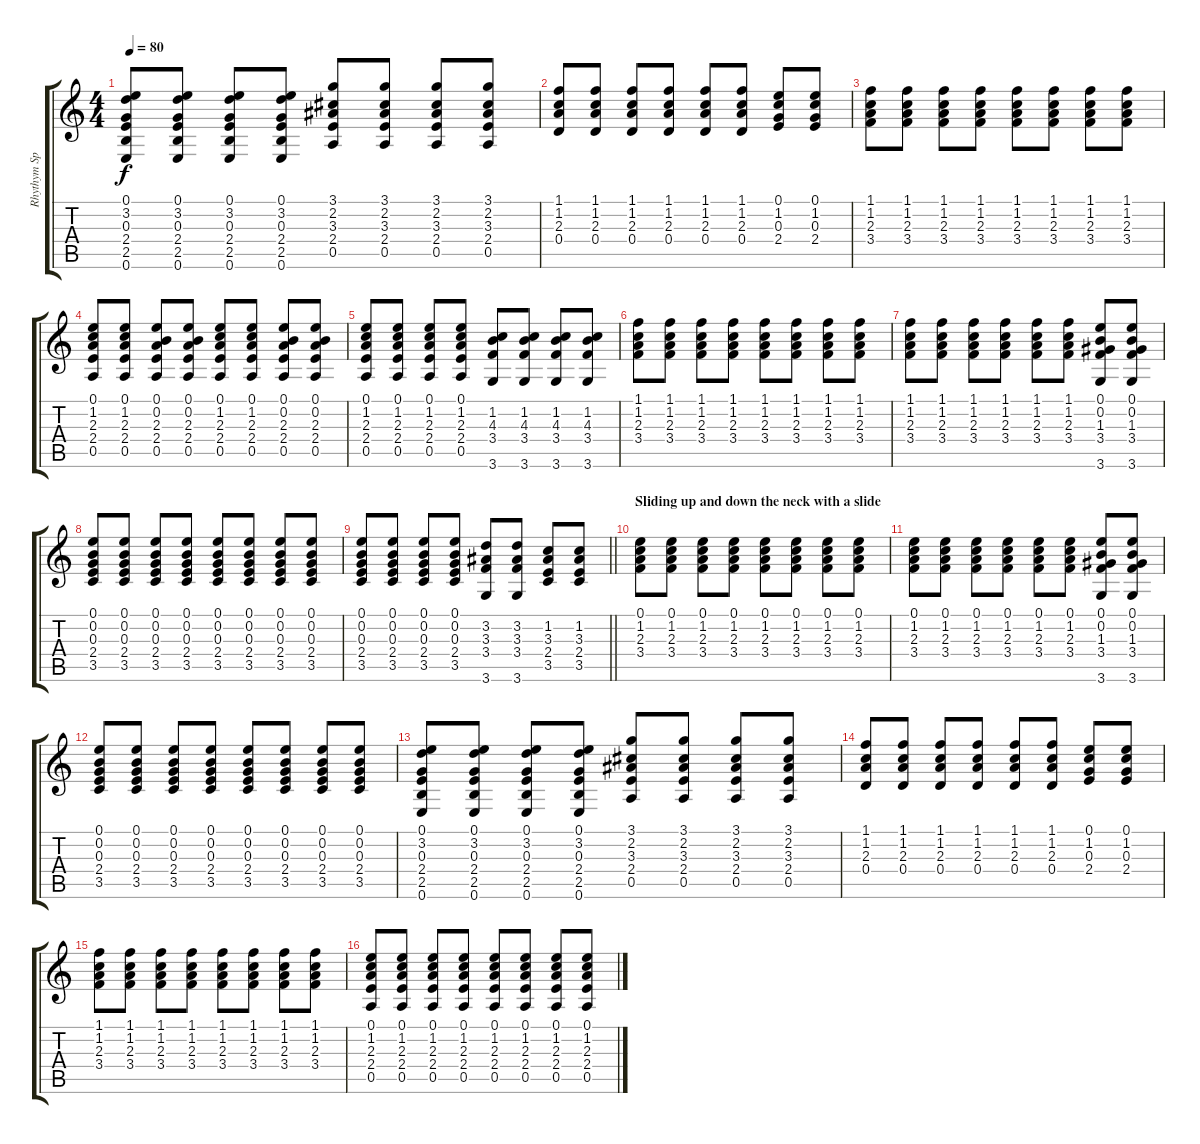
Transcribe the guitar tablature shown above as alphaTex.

\track ("Rhythym Spanish Guitar" "Rhythym Sp") {instrument acousticguitarnylon}
\staff {score tabs}
\tuning (E4 B3 G3 D3 A2 E2) {hide}
\ts (4 4)
\tempo 80
\clef g2
\ks c
(0.1 3.2 0.3 2.4 2.5 0.6).8{dy f} (0.1 3.2 0.3 2.4 2.5 0.6).8 (0.1 3.2 0.3 2.4 2.5 0.6).8 (0.1 3.2 0.3 2.4 2.5 0.6).8 (3.1 2.2 3.3 2.4 0.5).8 (3.1 2.2 3.3 2.4 0.5).8 (3.1 2.2 3.3 2.4 0.5).8 (3.1 2.2 3.3 2.4 0.5).8 |
(1.1 1.2 2.3 0.4).8 (1.1 1.2 2.3 0.4).8 (1.1 1.2 2.3 0.4).8 (1.1 1.2 2.3 0.4).8 (1.1 1.2 2.3 0.4).8 (1.1 1.2 2.3 0.4).8 (0.1 1.2 0.3 2.4).8 (0.1 1.2 0.3 2.4).8 |
(1.1 1.2 2.3 3.4).8 (1.1 1.2 2.3 3.4).8 (1.1 1.2 2.3 3.4).8 (1.1 1.2 2.3 3.4).8 (1.1 1.2 2.3 3.4).8 (1.1 1.2 2.3 3.4).8 (1.1 1.2 2.3 3.4).8 (1.1 1.2 2.3 3.4).8 |
(0.1 1.2 2.3 2.4 0.5).8 (0.1 1.2 2.3 2.4 0.5).8 (0.1 0.2 2.3 2.4 0.5).8 (0.1 0.2 2.3 2.4 0.5).8 (0.1 1.2 2.3 2.4 0.5).8 (0.1 1.2 2.3 2.4 0.5).8 (0.1 0.2 2.3 2.4 0.5).8 (0.1 0.2 2.3 2.4 0.5).8 |
(0.1 1.2 2.3 2.4 0.5).8 (0.1 1.2 2.3 2.4 0.5).8 (0.1 1.2 2.3 2.4 0.5).8 (0.1 1.2 2.3 2.4 0.5).8 (1.2 4.3 3.4 3.6).8 (1.2 4.3 3.4 3.6).8 (1.2 4.3 3.4 3.6).8 (1.2 4.3 3.4 3.6).8 |
(1.1 1.2 2.3 3.4).8 (1.1 1.2 2.3 3.4).8 (1.1 1.2 2.3 3.4).8 (1.1 1.2 2.3 3.4).8 (1.1 1.2 2.3 3.4).8 (1.1 1.2 2.3 3.4).8 (1.1 1.2 2.3 3.4).8 (1.1 1.2 2.3 3.4).8 |
(1.1 1.2 2.3 3.4).8 (1.1 1.2 2.3 3.4).8 (1.1 1.2 2.3 3.4).8 (1.1 1.2 2.3 3.4).8 (1.1 1.2 2.3 3.4).8 (1.1 1.2 2.3 3.4).8 (0.1 0.2 1.3 3.4 3.6).8 (0.1 0.2 1.3 3.4 3.6).8 |
(0.1 0.2 0.3 2.4 3.5).8 (0.1 0.2 0.3 2.4 3.5).8 (0.1 0.2 0.3 2.4 3.5).8 (0.1 0.2 0.3 2.4 3.5).8 (0.1 0.2 0.3 2.4 3.5).8 (0.1 0.2 0.3 2.4 3.5).8 (0.1 0.2 0.3 2.4 3.5).8 (0.1 0.2 0.3 2.4 3.5).8 |
\barLineRight lightlight
(0.1 0.2 0.3 2.4 3.5).8 (0.1 0.2 0.3 2.4 3.5).8 (0.1 0.2 0.3 2.4 3.5).8 (0.1 0.2 0.3 2.4 3.5).8 (3.2 3.3 3.4 3.6).8 (3.2 3.3 3.4 3.6).8 (1.2 3.3 2.4 3.5).8 (1.2 3.3 2.4 3.5).8 |
\section ("" "Sliding up and down the neck with a slide")
(0.1 1.2 2.3 3.4).8 (0.1 1.2 2.3 3.4).8 (0.1 1.2 2.3 3.4).8 (0.1 1.2 2.3 3.4).8 (0.1 1.2 2.3 3.4).8 (0.1 1.2 2.3 3.4).8 (0.1 1.2 2.3 3.4).8 (0.1 1.2 2.3 3.4).8 |
(0.1 1.2 2.3 3.4).8 (0.1 1.2 2.3 3.4).8 (0.1 1.2 2.3 3.4).8 (0.1 1.2 2.3 3.4).8 (0.1 1.2 2.3 3.4).8 (0.1 1.2 2.3 3.4).8 (0.1 0.2 1.3 3.4 3.6).8 (0.1 0.2 1.3 3.4 3.6).8 |
(0.1 0.2 0.3 2.4 3.5).8 (0.1 0.2 0.3 2.4 3.5).8 (0.1 0.2 0.3 2.4 3.5).8 (0.1 0.2 0.3 2.4 3.5).8 (0.1 0.2 0.3 2.4 3.5).8 (0.1 0.2 0.3 2.4 3.5).8 (0.1 0.2 0.3 2.4 3.5).8 (0.1 0.2 0.3 2.4 3.5).8 |
(0.1 3.2 0.3 2.4 2.5 0.6).8 (0.1 3.2 0.3 2.4 2.5 0.6).8 (0.1 3.2 0.3 2.4 2.5 0.6).8 (0.1 3.2 0.3 2.4 2.5 0.6).8 (3.1 2.2 3.3 2.4 0.5).8 (3.1 2.2 3.3 2.4 0.5).8 (3.1 2.2 3.3 2.4 0.5).8 (3.1 2.2 3.3 2.4 0.5).8 |
(1.1 1.2 2.3 0.4).8 (1.1 1.2 2.3 0.4).8 (1.1 1.2 2.3 0.4).8 (1.1 1.2 2.3 0.4).8 (1.1 1.2 2.3 0.4).8 (1.1 1.2 2.3 0.4).8 (0.1 1.2 0.3 2.4).8 (0.1 1.2 0.3 2.4).8 |
(1.1 1.2 2.3 3.4).8 (1.1 1.2 2.3 3.4).8 (1.1 1.2 2.3 3.4).8 (1.1 1.2 2.3 3.4).8 (1.1 1.2 2.3 3.4).8 (1.1 1.2 2.3 3.4).8 (1.1 1.2 2.3 3.4).8 (1.1 1.2 2.3 3.4).8 |
(0.1 1.2 2.3 2.4 0.5).8 (0.1 1.2 2.3 2.4 0.5).8 (0.1 1.2 2.3 2.4 0.5).8 (0.1 1.2 2.3 2.4 0.5).8 (0.1 1.2 2.3 2.4 0.5).8 (0.1 1.2 2.3 2.4 0.5).8 (0.1 1.2 2.3 2.4 0.5).8 (0.1 1.2 2.3 2.4 0.5).8
